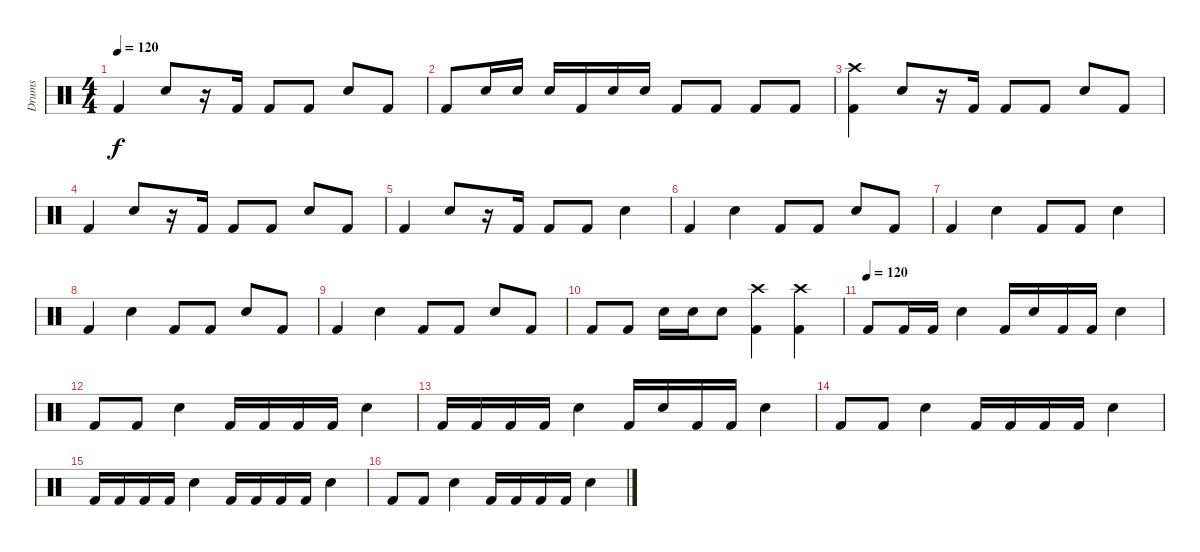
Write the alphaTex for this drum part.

\track ("Drums" "Drums") {instrument percussion}
\staff {score}
\articulation defaults
\ts (4 4)
\tempo 120
\clef neutral
\ks c "Kick (hit) 2".4{dy f} "Electric Snare (hit)".8
r.16 "Kick (hit) 2".16 "Kick (hit) 2".8 "Kick (hit) 2".8 "Electric Snare (hit)".8 "Kick (hit) 2".8 |
"Kick (hit) 2".8 "Electric Snare (hit)".16 "Electric Snare (hit)".16 "Electric Snare (hit)".16 "Kick (hit) 2".16 "Electric Snare (hit)".16 "Electric Snare (hit)".16 "Kick (hit) 2".8 "Kick (hit) 2".8 "Kick (hit) 2".8 "Kick (hit) 2".8 |
("Crash high (hit)" "Kick (hit) 2").4 "Electric Snare (hit)".8 r.16 "Kick (hit) 2".16 "Kick (hit) 2".8 "Kick (hit) 2".8 "Electric Snare (hit)".8 "Kick (hit) 2".8 |
"Kick (hit) 2".4 "Electric Snare (hit)".8 r.16 "Kick (hit) 2".16 "Kick (hit) 2".8 "Kick (hit) 2".8 "Electric Snare (hit)".8 "Kick (hit) 2".8 |
"Kick (hit) 2".4 "Electric Snare (hit)".8 r.16 "Kick (hit) 2".16 "Kick (hit) 2".8 "Kick (hit) 2".8 "Electric Snare (hit)".4 |
"Kick (hit) 2".4 "Electric Snare (hit)".4 "Kick (hit) 2".8 "Kick (hit) 2".8 "Electric Snare (hit)".8 "Kick (hit) 2".8 |
"Kick (hit) 2".4 "Electric Snare (hit)".4 "Kick (hit) 2".8 "Kick (hit) 2".8 "Electric Snare (hit)".4 |
"Kick (hit) 2".4 "Electric Snare (hit)".4 "Kick (hit) 2".8 "Kick (hit) 2".8 "Electric Snare (hit)".8 "Kick (hit) 2".8 |
"Kick (hit) 2".4 "Electric Snare (hit)".4 "Kick (hit) 2".8 "Kick (hit) 2".8 "Electric Snare (hit)".8 "Kick (hit) 2".8 |
"Kick (hit) 2".8 "Kick (hit) 2".8 "Electric Snare (hit)".16 "Electric Snare (hit)".16 "Electric Snare (hit)".8 ("Crash high (hit)" "Kick (hit) 2").4 ("Crash high (hit)" "Kick (hit) 2").4 |
\tempo (120)
"Kick (hit) 2".8 "Kick (hit) 2".16 "Kick (hit) 2".16 "Electric Snare (hit)".4 "Kick (hit) 2".16 "Electric Snare (hit)".16 "Kick (hit) 2".16 "Kick (hit) 2".16 "Electric Snare (hit)".4 |
"Kick (hit) 2".8 "Kick (hit) 2".8 "Electric Snare (hit)".4 "Kick (hit) 2".16 "Kick (hit) 2".16 "Kick (hit) 2".16 "Kick (hit) 2".16 "Electric Snare (hit)".4 |
"Kick (hit) 2".16 "Kick (hit) 2".16 "Kick (hit) 2".16 "Kick (hit) 2".16 "Electric Snare (hit)".4 "Kick (hit) 2".16 "Electric Snare (hit)".16 "Kick (hit) 2".16 "Kick (hit) 2".16 "Electric Snare (hit)".4 |
"Kick (hit) 2".8 "Kick (hit) 2".8 "Electric Snare (hit)".4 "Kick (hit) 2".16 "Kick (hit) 2".16 "Kick (hit) 2".16 "Kick (hit) 2".16 "Electric Snare (hit)".4 |
"Kick (hit) 2".16 "Kick (hit) 2".16 "Kick (hit) 2".16 "Kick (hit) 2".16 "Electric Snare (hit)".4 "Kick (hit) 2".16 "Kick (hit) 2".16 "Kick (hit) 2".16 "Kick (hit) 2".16 "Electric Snare (hit)".4 |
"Kick (hit) 2".8 "Kick (hit) 2".8 "Electric Snare (hit)".4 "Kick (hit) 2".16 "Kick (hit) 2".16 "Kick (hit) 2".16 "Kick (hit) 2".16 "Electric Snare (hit)".4
